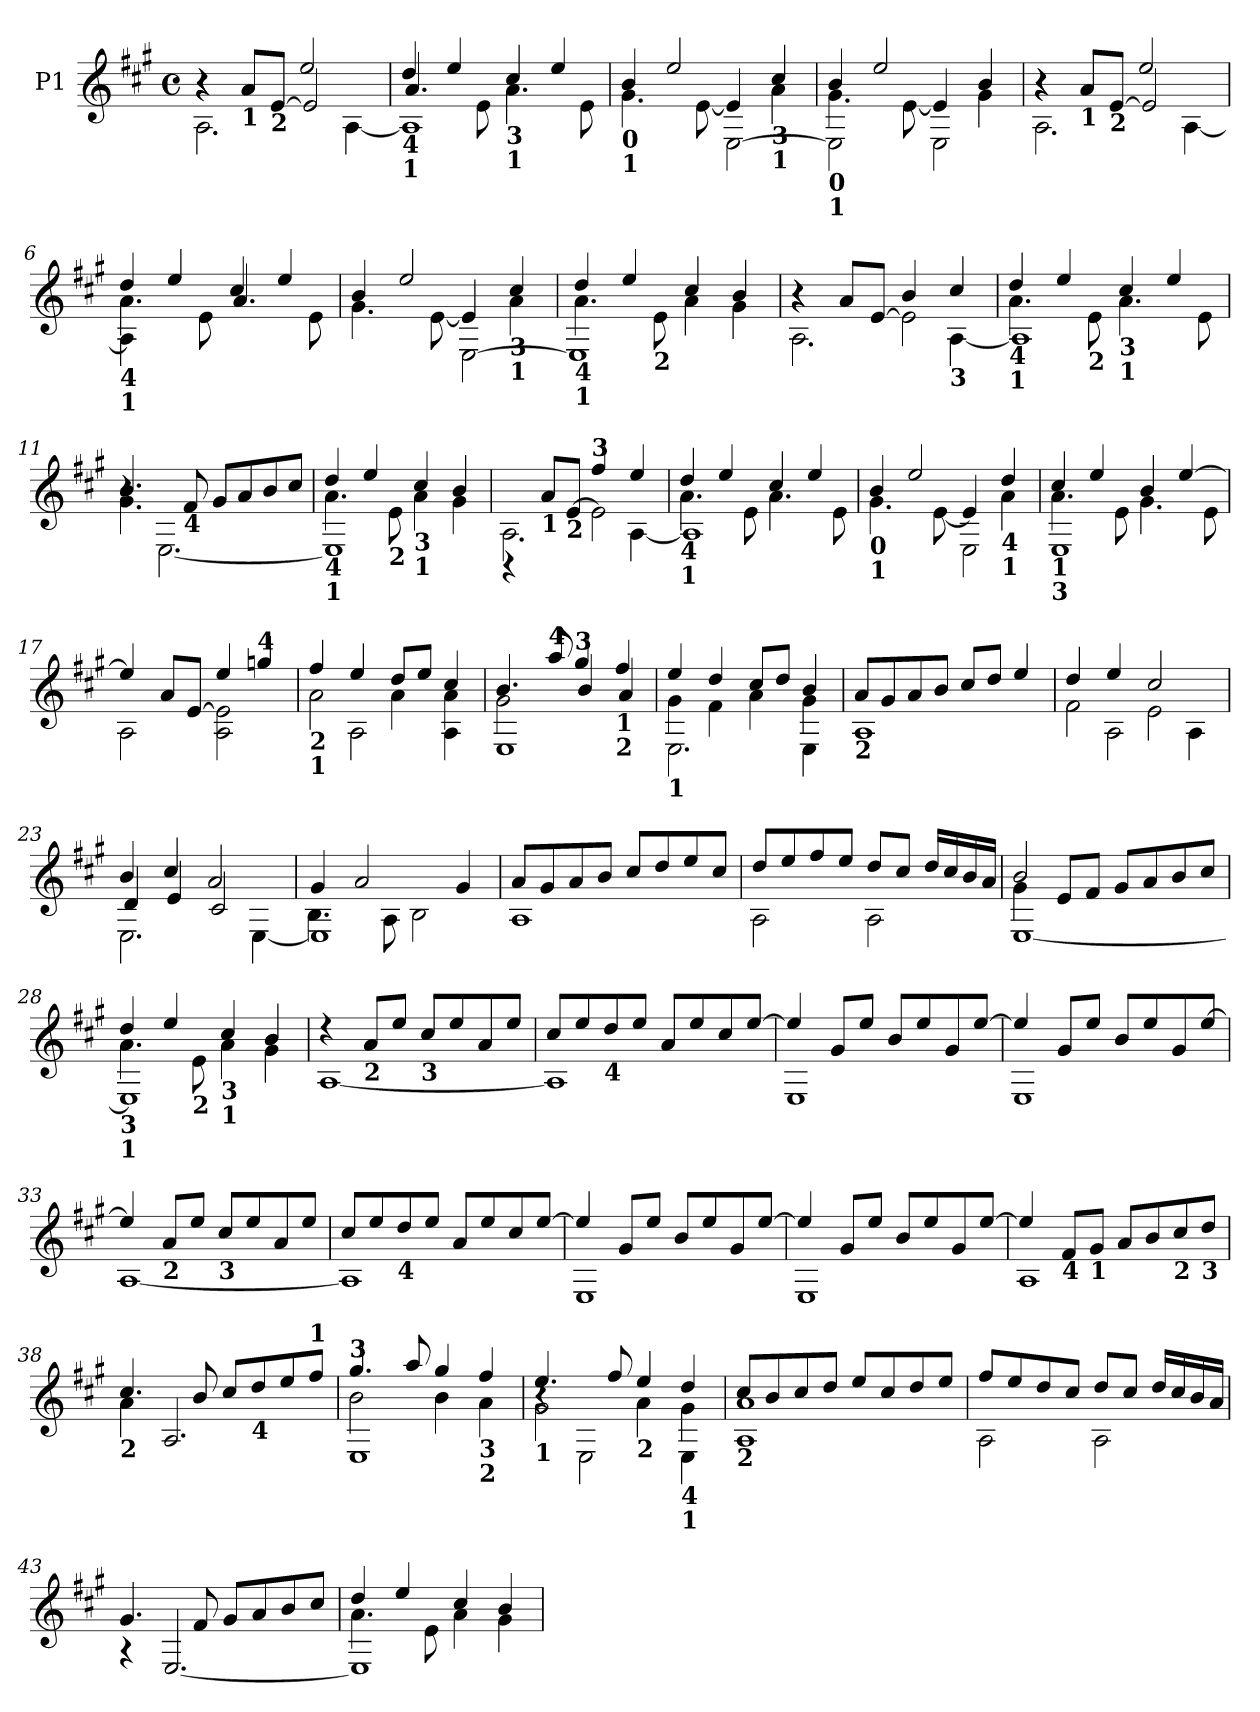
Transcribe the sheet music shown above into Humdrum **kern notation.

**kern
*part1
*staff1
*I"P1
!!LO:PB:g=z
*clefG2
*ITrd7c12
*k[f#c#g#]
*A:
*M4/4
*met(c)
*MM108
=1
*^
*	*^
4r	2.AAi\	4r
!LO:TX:b:B:t=1	!	!
4ryy	.	8Ai/L
!	!	!LO:TX:b:B:t=2
.	.	[>8Ei/J
2ei/	.	2Ei/]
.	[<4AAi\	.
=2	=2	=2
!LO:TX:b:B:t=4	!	!
!LO:TX:b:B:t=1	!	!
4di/	4.Ai/	1AAi]
4ei/	.	.
.	8Ei\	.
!LO:TX:b:B:t=3	!	!
!LO:TX:b:B:t=1	!	!
4c#i/	4.Ai\	.
4ei/	.	.
.	8Ei\	.
=3	=3	=3
!LO:TX:b:B:t=0	!	!
!LO:TX:b:B:t=1	!	!
4Bi/	4.G#i\	2ryy
2ei/	.	.
.	[<8Ei\	.
.	4Ei/]	[<2EEi\
!LO:TX:b:B:t=3	!	!
!LO:TX:b:B:t=1	!	!
4c#i/	4Ai\	.
=4	=4	=4
!LO:TX:b:B:t=0	!	!
!LO:TX:b:B:t=1	!	!
4Bi/	4.G#i\	2EEi\]
2ei/	.	.
.	[<8Ei\	.
.	4Ei/]	2EEi\
4Bi/	4G#i\	.
=5	=5	=5
4r	2.AAi\	4r
!LO:TX:b:B:t=1	!	!
4ryy	.	8Ai/L
!	!	!LO:TX:b:B:t=2
.	.	[>8Ei/J
2ei/	.	2Ei/]
.	[<4AAi\	.
=6	=6	=6
!LO:TX:b:B:t=4	!	!
!LO:TX:b:B:t=1	!	!
4di/	4AAi\]	4.Ai\
4ei/	2.ryy	.
.	.	8Ei\
4c#i/	.	4.Ai/
4ei/	.	.
.	.	8Ei\
!!LO:LB:g=z	!!	!!
=7	=7	=7
4Bi/	4.G#i\	2ryy
2ei/	.	.
.	[<8Ei\	.
.	4Ei/]	[<2EEi\
!LO:TX:b:B:t=3	!	!
!LO:TX:b:B:t=1	!	!
4c#i/	4Ai\	.
=8	=8	=8
!LO:TX:b:B:t=4	!	!
!LO:TX:b:B:t=1	!	!
4di/	4.Ai\	1EEi]
4ei/	.	.
!	!LO:TX:b:B:t=2	!
.	8Ei\	.
4c#i/	4Ai\	.
4Bi/	4G#i\	.
=9	=9	=9
4r	2.AAi\	4r
4ryy	.	8Ai/L
.	.	[>8Ei/J
4Bi/	.	2Ei\]
!LO:TX:b:B:t=3	!	!
4c#i/	[<4AAi\	.
=10	=10	=10
!LO:TX:b:B:t=4	!	!
!LO:TX:b:B:t=1	!	!
4di/	4.Ai\	1AAi]
4ei/	.	.
!	!LO:TX:b:B:t=2	!
.	8Ei\	.
!LO:TX:b:B:t=3	!	!
!LO:TX:b:B:t=1	!	!
4c#i/	4.Ai\	.
4ei/	.	.
.	8Ei\	.
=11	=11	=11
4.Bi/	4r	4.G#i\
.	[<2.EEi\	.
!LO:TX:b:B:t=4	!	!
8F#i/	.	2ryy
8G#i/L	.	.
8Ai/	.	.
8Bi/	.	.
8c#i/J	.	8ryy
=12	=12	=12
!LO:TX:b:B:t=4	!	!
!LO:TX:b:B:t=1	!	!
4di/	1EEi]	4.Ai\
4ei/	.	.
!	!	!LO:TX:b:B:t=2
.	.	8Ei\
!LO:TX:b:B:t=3	!	!
!LO:TX:b:B:t=1	!	!
4c#i/	.	4Ai\
4Bi/	.	4G#i\
!!LO:LB:g=z	!!	!!
=13	=13	=13
2ryy	2.AAi\	4r
!	!	!LO:TX:b:B:t=1
.	.	8Ai/L
!	!	!LO:TX:b:B:t=2
.	.	[>8Ei/J
!LO:TX:a:B:t=3	!	!
4f#i/	.	2Ei\]
4ei/	[<4AAi\	.
=14	=14	=14
!LO:TX:b:B:t=4	!	!
!LO:TX:b:B:t=1	!	!
4di/	4.Ai\	1AAi]
4ei/	.	.
.	8Ei\	.
4c#i/	4.Ai\	.
4ei/	.	.
.	8Ei\	.
=15	=15	=15
!LO:TX:b:B:t=0	!	!
!LO:TX:b:B:t=1	!	!
4Bi/	4.G#i\	2ryy
2ei/	.	.
.	[<8Ei\	.
.	4Ei/]	2EEi\
!LO:TX:b:B:t=4	!	!
!LO:TX:b:B:t=1	!	!
4di/	4Ai\	.
=16	=16	=16
!LO:TX:b:B:t=1	!	!
!LO:TX:b:B:t=3	!	!
4c#i/	1EEi	4.Ai\
4ei/	.	.
.	.	8Ei\
4Bi/	.	4.G#i\
[>4ei/	.	.
.	.	8Ei\
*	*v	*v
=17	=17
4ei/]	2AAi\
8Ai/L	.
[>8Ei/J	.
4ei/	2AAi\ 2Ei]
!LO:TX:a:B:t=4	!
4gni/	.
=18	=18
*	*^
!LO:TX:b:B:t=2	!	!
!LO:TX:b:B:t=1	!	!
4f#i/	2Ai\	4ryy
4ei/	.	2AAi\
8di/L	4Ai\	.
8ei/J	.	.
4c#i/	4Ai\	4AAi\
=19	=19	=19
4.Bi/	1EEi	2G#i\
!LO:TX:a:B:t=4	!	!
8ai/	.	.
!LO:TX:a:B:t=3	!	!
4g#i/	.	4Bi/
!LO:TX:b:B:t=1	!	!
!LO:TX:b:B:t=2	!	!
4f#i/	.	4Ai/
!!LO:LB:g=z	!!	!!
=20	=20	=20
!LO:TX:b:B:t=1	!	!
4ei/	2.EEi\	4G#i\
4di/	.	4F#i\
8c#i/L	.	4Ai\
8di/J	.	.
4Bi/	4EEi\	4G#i\
=21	=21	=21
!LO:TX:b:B:t=2	!	!
*	*v	*v
8Ai/L	1AAi
8G#i/	.
8Ai/	.
8Bi/J	.
8c#i/L	.
8di/J	.
4ei/	.
=22	=22
*	*^
4di/	2F#i\	4ryy
4ei/	.	2AAi\
2c#i/	2Ei\	.
.	.	4AAi\
=23	=23	=23
4Bi/	2.EEi\	4Di/
4c#i/	.	4Ei/
2Ai/	.	2C#i/
.	[<4EEi\	.
=24	=24	=24
4G#i/	1EEi]	4.BBi\
2Ai/	.	.
.	.	8AAi\
.	.	2BBi\
4G#i/	.	.
*	*v	*v
=25	=25
8Ai/L	1AAi
8G#i/	.
8Ai/	.
8Bi/J	.
8c#i/L	.
8di/	.
8ei/	.
8c#i/J	.
!!LO:LB:g=z	!!
=26	=26
8di/L	2AAi\
8ei/	.
8f#i/	.
8ei/J	.
8di/L	2AAi\
8c#i/J	.
16di/LL	.
16c#i/	.
16Bi/	.
16Ai/JJ	.
=27	=27
*	*^
2Bi/	[<1EEi	4G#i\
.	.	8Ei/L
.	.	8F#i/J
2ryy	.	8G#i/L
.	.	8Ai/
.	.	8Bi/
.	.	8c#i/J
=28	=28	=28
!LO:TX:b:B:t=3	!	!
!LO:TX:b:B:t=1	!	!
4di/	1EEi]	4.Ai\
4ei/	.	.
!	!	!LO:TX:b:B:t=2
.	.	8Ei\
!LO:TX:b:B:t=3	!	!
!LO:TX:b:B:t=1	!	!
4c#i/	.	4Ai\
4Bi/	.	4G#i\
*	*v	*v
=29	=29
4r	[<1AAi
!LO:TX:b:B:t=2	!
8Ai/L	.
8ei/J	.
!LO:TX:b:B:t=3	!
8c#i/L	.
8ei/	.
8Ai/	.
8ei/J	.
=30	=30
8c#i/L	1AAi]
8ei/	.
!LO:TX:b:B:t=4	!
8di/	.
8ei/J	.
8Ai/L	.
8ei/	.
8c#i/	.
[>8ei/J	.
!!LO:LB:g=z	!!
=31	=31
4ei/]	1EEi
8G#i/L	.
8ei/J	.
8Bi/L	.
8ei/	.
8G#i/	.
[>8ei/J	.
=32	=32
4ei/]	1EEi
8G#i/L	.
8ei/J	.
8Bi/L	.
8ei/	.
8G#i/	.
[>8ei/J	.
=33	=33
4ei/]	[<1AAi
!LO:TX:b:B:t=2	!
8Ai/L	.
8ei/J	.
!LO:TX:b:B:t=3	!
8c#i/L	.
8ei/	.
8Ai/	.
8ei/J	.
=34	=34
8c#i/L	1AAi]
8ei/	.
!LO:TX:b:B:t=4	!
8di/	.
8ei/J	.
8Ai/L	.
8ei/	.
8c#i/	.
[>8ei/J	.
=35	=35
4ei/]	1EEi
8G#i/L	.
8ei/J	.
8Bi/L	.
8ei/	.
8G#i/	.
[>8ei/J	.
!!LO:LB:g=z	!!
=36	=36
4ei/]	1EEi
8G#i/L	.
8ei/J	.
8Bi/L	.
8ei/	.
8G#i/	.
[>8ei/J	.
=37	=37
4ei/]	1AAi
!LO:TX:b:B:t=4	!
8F#i/L	.
!LO:TX:b:B:t=1	!
8G#i/J	.
8Ai/L	.
8Bi/	.
!LO:TX:b:B:t=2	!
8c#i/	.
!LO:TX:b:B:t=3	!
8di/J	.
=38	=38
!LO:TX:b:B:t=2	!
4.c#i/	4Ai\
.	2.AAi/
8Bi/	.
8c#i/L	.
!LO:TX:b:B:t=4	!
8di/	.
8ei/	.
!LO:TX:a:B:t=1	!
8f#i/J	.
=39	=39
*	*^
!LO:TX:B:t=3	!	!
4.g#i/	1EEi	2Bi\
8ai/	.	.
4g#i/	.	4Bi\
!LO:TX:b:B:t=3	!	!
!LO:TX:b:B:t=2	!	!
4f#i/	.	4Ai\
=40	=40	=40
!LO:TX:b:B:t=1	!	!
4.ei/	4r	2G#i\
.	2EEi\	.
8f#i/	.	.
!LO:TX:b:B:t=2	!	!
4ei/	.	4Ai\
!LO:TX:b:B:t=4	!	!
!LO:TX:b:B:t=1	!	!
4di/	4EEi\	4G#i\
=41	=41	=41
!LO:TX:b:B:t=2	!	!
8c#i/L	1Ai	1AAi
8Bi/	.	.
8c#i/	.	.
8di/J	.	.
8ei/L	.	.
8c#i/	.	.
8di/	.	.
8ei/J	.	.
*	*v	*v
!!LO:LB:g=z
=42	=42
8f#i/L	2AAi\
8ei/	.
8di/	.
8c#i/J	.
8di/L	2AAi\
8c#i/J	.
16di/LL	.
16c#i/	.
16Bi/	.
16Ai/JJ	.
=43	=43
4.G#i/	4r
.	[<2.EEi/
8F#i/	.
8G#i/L	.
8Ai/	.
8Bi/	.
8c#i/J	.
=44	=44
*	*^
4di/	1EEi]	4.Ai\
4ei/	.	.
.	.	8Ei\
4c#i/	.	4Ai\
4Bi/	.	4G#i\
*v	*v	*v
=
*-
